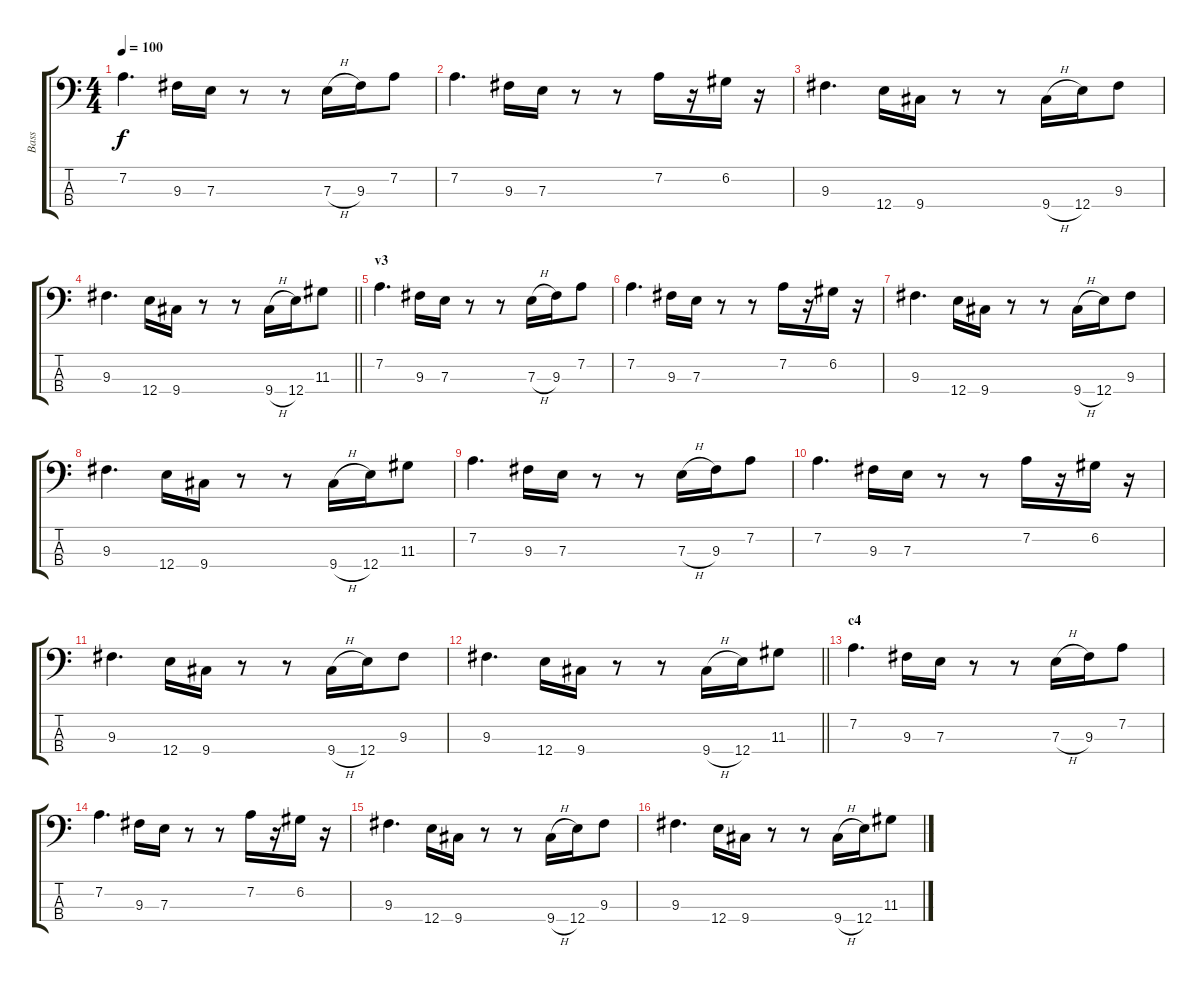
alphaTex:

\track ("Bass" "Bass") {instrument electricbasspick}
\staff {score tabs}
\tuning (G2 D2 A1 E1) {hide}
\ts (4 4)
\tempo 100
\clef f4
\ks c
7.2.4{d dy f} 9.3.16 7.3.16 r.8 r.8 7.3{h}.16 9.3.16 7.2.8 |
7.2.4{d} 9.3.16 7.3.16 r.8 r.8 7.2.16 r.16 6.2.16 r.16 |
9.3.4{d} 12.4.16 9.4.16 r.8 r.8 9.4{h}.16 12.4.16 9.3.8 |
\barLineRight lightlight
9.3.4{d} 12.4.16 9.4.16 r.8 r.8 9.4{h}.16 12.4.16 11.3.8 |
\section ("" "v3")
7.2.4{d} 9.3.16 7.3.16 r.8 r.8 7.3{h}.16 9.3.16 7.2.8 |
7.2.4{d} 9.3.16 7.3.16 r.8 r.8 7.2.16 r.16 6.2.16 r.16 |
9.3.4{d} 12.4.16 9.4.16 r.8 r.8 9.4{h}.16 12.4.16 9.3.8 |
9.3.4{d} 12.4.16 9.4.16 r.8 r.8 9.4{h}.16 12.4.16 11.3.8 |
7.2.4{d} 9.3.16 7.3.16 r.8 r.8 7.3{h}.16 9.3.16 7.2.8 |
7.2.4{d} 9.3.16 7.3.16 r.8 r.8 7.2.16 r.16 6.2.16 r.16 |
9.3.4{d} 12.4.16 9.4.16 r.8 r.8 9.4{h}.16 12.4.16 9.3.8 |
\barLineRight lightlight
9.3.4{d} 12.4.16 9.4.16 r.8 r.8 9.4{h}.16 12.4.16 11.3.8 |
\section ("" "c4")
7.2.4{d} 9.3.16 7.3.16 r.8 r.8 7.3{h}.16 9.3.16 7.2.8 |
7.2.4{d} 9.3.16 7.3.16 r.8 r.8 7.2.16 r.16 6.2.16 r.16 |
9.3.4{d} 12.4.16 9.4.16 r.8 r.8 9.4{h}.16 12.4.16 9.3.8 |
9.3.4{d} 12.4.16 9.4.16 r.8 r.8 9.4{h}.16 12.4.16 11.3.8
